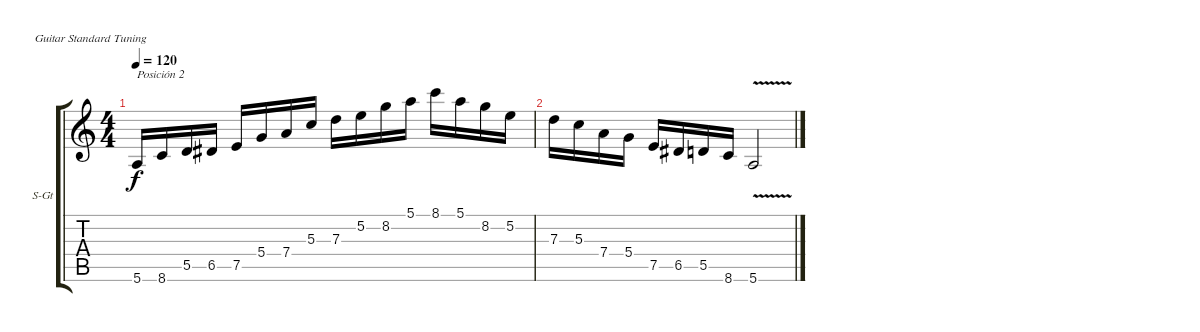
\defaultSystemsLayout 4
\bracketExtendMode groupsimilarinstruments
\firstSystemTrackNameOrientation horizontal
\otherSystemsTrackNameOrientation horizontal
\track ("Steel Guitar" "S-Gt") {instrument acousticguitarsteel}
\staff {score tabs}
\tuning (E4 B3 G3 D3 A2 E2)
\ts (4 4)
\tempo 120
\clef g2
\ks c
5.6.16{txt "Posición 2" dy f instrument acousticguitarsteel} 8.6.16 5.5.16 6.5.16 7.5.16 5.4.16 7.4.16 5.3.16 7.3.16 5.2.16 8.2.16 5.1.16 8.1.16 5.1.16 8.2.16 5.2.16 |
7.3.16 5.3.16 7.4.16 5.4.16 7.5.16 6.5.16 5.5.16 8.6.16 5.6{v}.2
